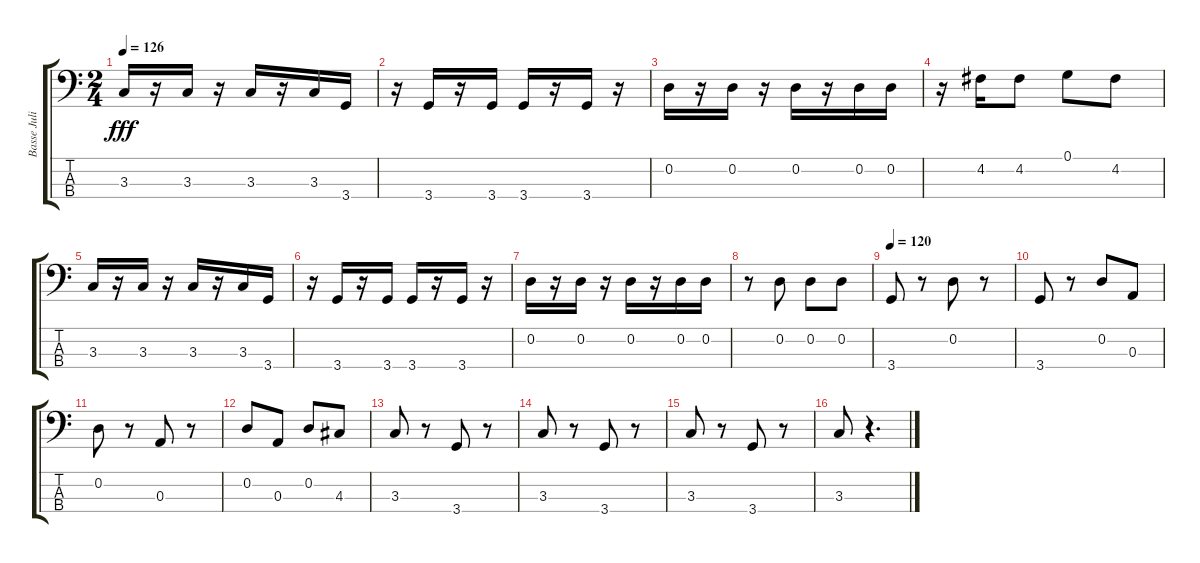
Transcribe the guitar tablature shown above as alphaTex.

\track ("Basse Julio" "Basse Juli") {instrument electricbassfinger}
\staff {score tabs}
\tuning (G2 D2 A1 E1) {hide}
\ts (2 4)
\tempo 126
\clef f4
\ks c
3.3.16{dy fff} r.16 3.3.16 r.16 3.3.16 r.16 3.3.16 3.4.16 |
r.16 3.4.16 r.16 3.4.16 3.4.16 r.16 3.4.16 r.16 |
0.2.16 r.16 0.2.16 r.16 0.2.16 r.16 0.2.16 0.2.16 |
r.16 4.2.16 4.2.8 0.1.8 4.2.8 |
3.3.16 r.16 3.3.16 r.16 3.3.16 r.16 3.3.16 3.4.16 |
r.16 3.4.16 r.16 3.4.16 3.4.16 r.16 3.4.16 r.16 |
0.2.16 r.16 0.2.16 r.16 0.2.16 r.16 0.2.16 0.2.16 |
r.8 0.2.8 0.2.8 0.2.8 |
\tempo 120
3.4.8 r.8 0.2.8 r.8 |
3.4.8 r.8 0.2.8 0.3.8 |
0.2.8 r.8 0.3.8 r.8 |
0.2.8 0.3.8 0.2.8 4.3.8 |
3.3.8 r.8 3.4.8 r.8 |
3.3.8 r.8 3.4.8 r.8 |
3.3.8 r.8 3.4.8 r.8 |
3.3.8 r.4{d}
